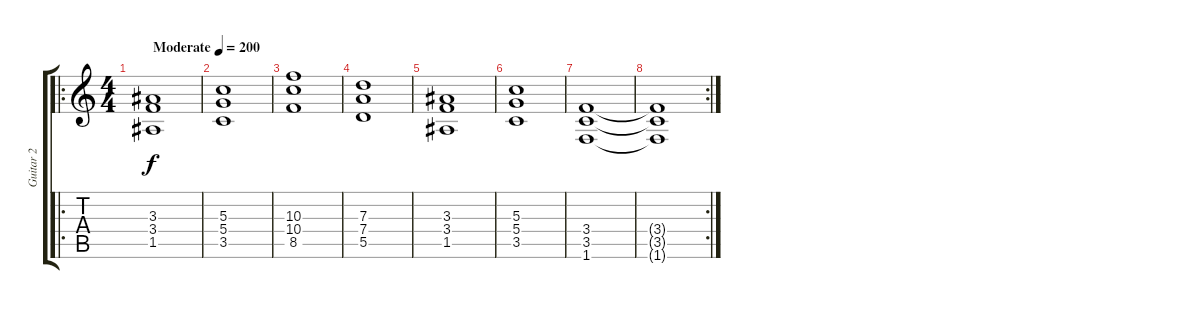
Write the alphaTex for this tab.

\track ("Guitar 2" "Guitar 2") {instrument distortionguitar}
\staff {score tabs}
\tuning (E4 B3 G3 D3 A2 E2) {hide}
\ro
\ts (4 4)
\tempo (200 "Moderate")
\clef g2
\ks c
(3.3 3.4 1.5).1{dy f instrument distortionguitar} |
(5.3 5.4 3.5).1 |
(10.3 10.4 8.5).1 |
(7.3 7.4 5.5).1 |
(3.3 3.4 1.5).1 |
(5.3 5.4 3.5).1 |
(3.4 3.5 1.6).1 |
\rc 2
(3.4{t} 3.5{t} 1.6{t}).1
